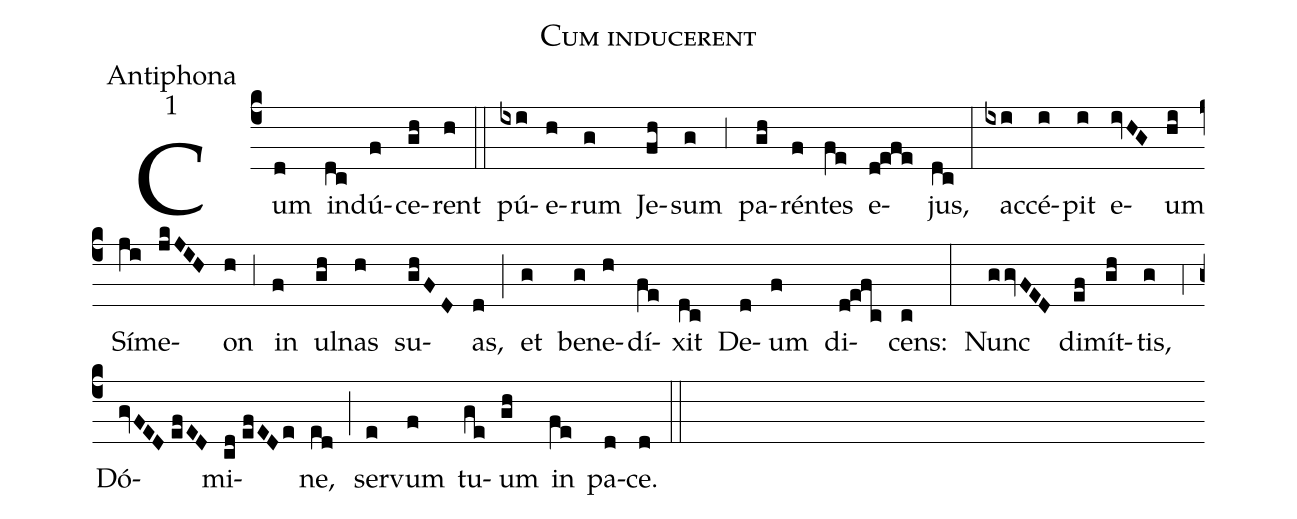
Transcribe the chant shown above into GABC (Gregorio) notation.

name:Cum inducerent;
office-part:Antiphona;
mode:1;
%%
(c4) Cum(d) in(dc)dú(f)ce(gh)rent(h) (::) pú(ixi)e(h)rum(g) Je(fh)sum(g) (;3) pa(gh)rén(f)tes(fe) e(d!efe)jus,(dc) (:) ac(ixi)cé(i)pit(i) e(ivHG)um(hi) Sí(ji)me(jkJIH)on(h) (;3) in(f) ul(gh)nas(h) su(ghFD)as,(d) (;) et(g) be(g)ne(h)dí(fe)xit(dc) De(d)um(f) di(d!efc)cens:(c) (:) Nunc(ggvFED) di(ef)mít(gh)tis,(g) (;4) Dó(gvFED//efED)mi(cd//efEDe)ne,(ed) (;) ser(e)vum(f) tu(ge)um(gh) in(fe) pa(d)ce.(d) (::)
